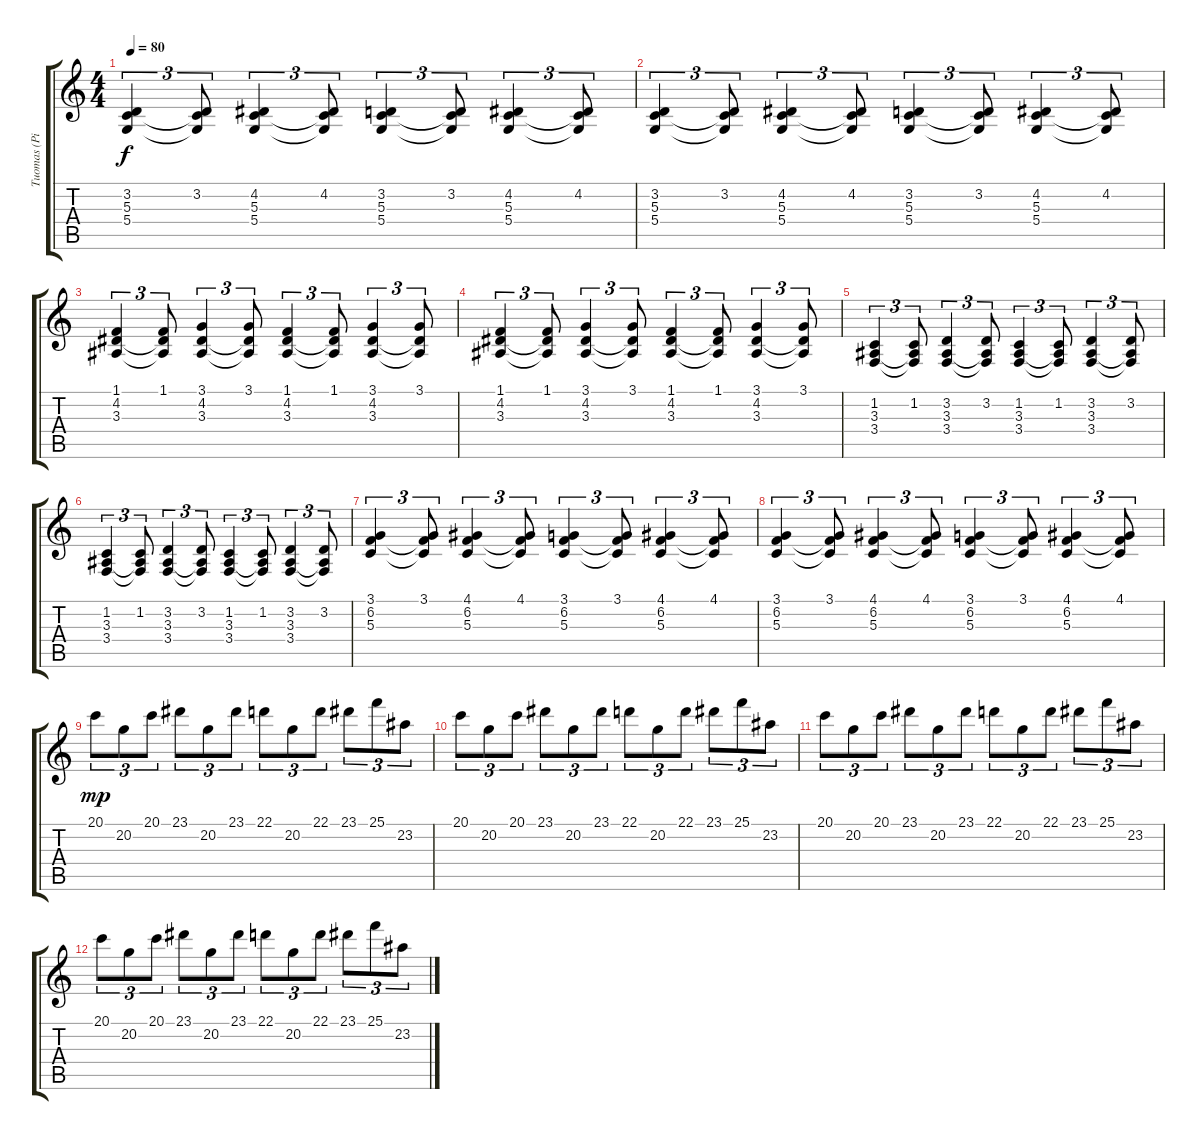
\track ("Tuomas (Piano RH)" "Tuomas (Pi") {instrument acousticgrandpiano}
\staff {score tabs}
\tuning (E4 B3 G3 D3 A2 E2) {hide}
\ts (4 4)
\tempo 80
\clef g2
\ks c
(3.2 5.3 5.4).4{tu (3 2) dy f} (3.2 5.3{t} 5.4{t}).8{tu (3 2)} (4.2 5.3 5.4).4{tu (3 2)} (4.2 5.3{t} 5.4{t}).8{tu (3 2)} (3.2 5.3 5.4).4{tu (3 2)} (3.2 5.3{t} 5.4{t}).8{tu (3 2)} (4.2 5.3 5.4).4{tu (3 2)} (4.2 5.3{t} 5.4{t}).8{tu (3 2)} |
(3.2 5.3 5.4).4{tu (3 2)} (3.2 5.3{t} 5.4{t}).8{tu (3 2)} (4.2 5.3 5.4).4{tu (3 2)} (4.2 5.3{t} 5.4{t}).8{tu (3 2)} (3.2 5.3 5.4).4{tu (3 2)} (3.2 5.3{t} 5.4{t}).8{tu (3 2)} (4.2 5.3 5.4).4{tu (3 2)} (4.2 5.3{t} 5.4{t}).8{tu (3 2)} |
(1.1 4.2 3.3).4{tu (3 2)} (1.1 4.2{t} 3.3{t}).8{tu (3 2)} (3.1 4.2 3.3).4{tu (3 2)} (3.1 4.2{t} 3.3{t}).8{tu (3 2)} (1.1 4.2 3.3).4{tu (3 2)} (1.1 4.2{t} 3.3{t}).8{tu (3 2)} (3.1 4.2 3.3).4{tu (3 2)} (3.1 4.2{t} 3.3{t}).8{tu (3 2)} |
(1.1 4.2 3.3).4{tu (3 2)} (1.1 4.2{t} 3.3{t}).8{tu (3 2)} (3.1 4.2 3.3).4{tu (3 2)} (3.1 4.2{t} 3.3{t}).8{tu (3 2)} (1.1 4.2 3.3).4{tu (3 2)} (1.1 4.2{t} 3.3{t}).8{tu (3 2)} (3.1 4.2 3.3).4{tu (3 2)} (3.1 4.2{t} 3.3{t}).8{tu (3 2)} |
(1.2 3.3 3.4).4{tu (3 2)} (1.2 3.3{t} 3.4{t}).8{tu (3 2)} (3.2 3.3 3.4).4{tu (3 2)} (3.2 3.3{t} 3.4{t}).8{tu (3 2)} (1.2 3.3 3.4).4{tu (3 2)} (1.2 3.3{t} 3.4{t}).8{tu (3 2)} (3.2 3.3 3.4).4{tu (3 2)} (3.2 3.3{t} 3.4{t}).8{tu (3 2)} |
(1.2 3.3 3.4).4{tu (3 2)} (1.2 3.3{t} 3.4{t}).8{tu (3 2)} (3.2 3.3 3.4).4{tu (3 2)} (3.2 3.3{t} 3.4{t}).8{tu (3 2)} (1.2 3.3 3.4).4{tu (3 2)} (1.2 3.3{t} 3.4{t}).8{tu (3 2)} (3.2 3.3 3.4).4{tu (3 2)} (3.2 3.3{t} 3.4{t}).8{tu (3 2)} |
(3.1 6.2 5.3).4{tu (3 2)} (3.1 6.2{t} 5.3{t}).8{tu (3 2)} (4.1 6.2 5.3).4{tu (3 2)} (4.1 6.2{t} 5.3{t}).8{tu (3 2)} (3.1 6.2 5.3).4{tu (3 2)} (3.1 6.2{t} 5.3{t}).8{tu (3 2)} (4.1 6.2 5.3).4{tu (3 2)} (4.1 6.2{t} 5.3{t}).8{tu (3 2)} |
(3.1 6.2 5.3).4{tu (3 2)} (3.1 6.2{t} 5.3{t}).8{tu (3 2)} (4.1 6.2 5.3).4{tu (3 2)} (4.1 6.2{t} 5.3{t}).8{tu (3 2)} (3.1 6.2 5.3).4{tu (3 2)} (3.1 6.2{t} 5.3{t}).8{tu (3 2)} (4.1 6.2 5.3).4{tu (3 2)} (4.1 6.2{t} 5.3{t}).8{tu (3 2)} |
20.1.8{tu (3 2) dy mp} 20.2.8{tu (3 2)} 20.1.8{tu (3 2)} 23.1.8{tu (3 2)} 20.2.8{tu (3 2)} 23.1.8{tu (3 2)} 22.1.8{tu (3 2)} 20.2.8{tu (3 2)} 22.1.8{tu (3 2)} 23.1.8{tu (3 2)} 25.1.8{tu (3 2)} 23.2.8{tu (3 2)} |
20.1.8{tu (3 2)} 20.2.8{tu (3 2)} 20.1.8{tu (3 2)} 23.1.8{tu (3 2)} 20.2.8{tu (3 2)} 23.1.8{tu (3 2)} 22.1.8{tu (3 2)} 20.2.8{tu (3 2)} 22.1.8{tu (3 2)} 23.1.8{tu (3 2)} 25.1.8{tu (3 2)} 23.2.8{tu (3 2)} |
20.1.8{tu (3 2)} 20.2.8{tu (3 2)} 20.1.8{tu (3 2)} 23.1.8{tu (3 2)} 20.2.8{tu (3 2)} 23.1.8{tu (3 2)} 22.1.8{tu (3 2)} 20.2.8{tu (3 2)} 22.1.8{tu (3 2)} 23.1.8{tu (3 2)} 25.1.8{tu (3 2)} 23.2.8{tu (3 2)} |
20.1.8{tu (3 2)} 20.2.8{tu (3 2)} 20.1.8{tu (3 2)} 23.1.8{tu (3 2)} 20.2.8{tu (3 2)} 23.1.8{tu (3 2)} 22.1.8{tu (3 2)} 20.2.8{tu (3 2)} 22.1.8{tu (3 2)} 23.1.8{tu (3 2)} 25.1.8{tu (3 2)} 23.2.8{tu (3 2)}
